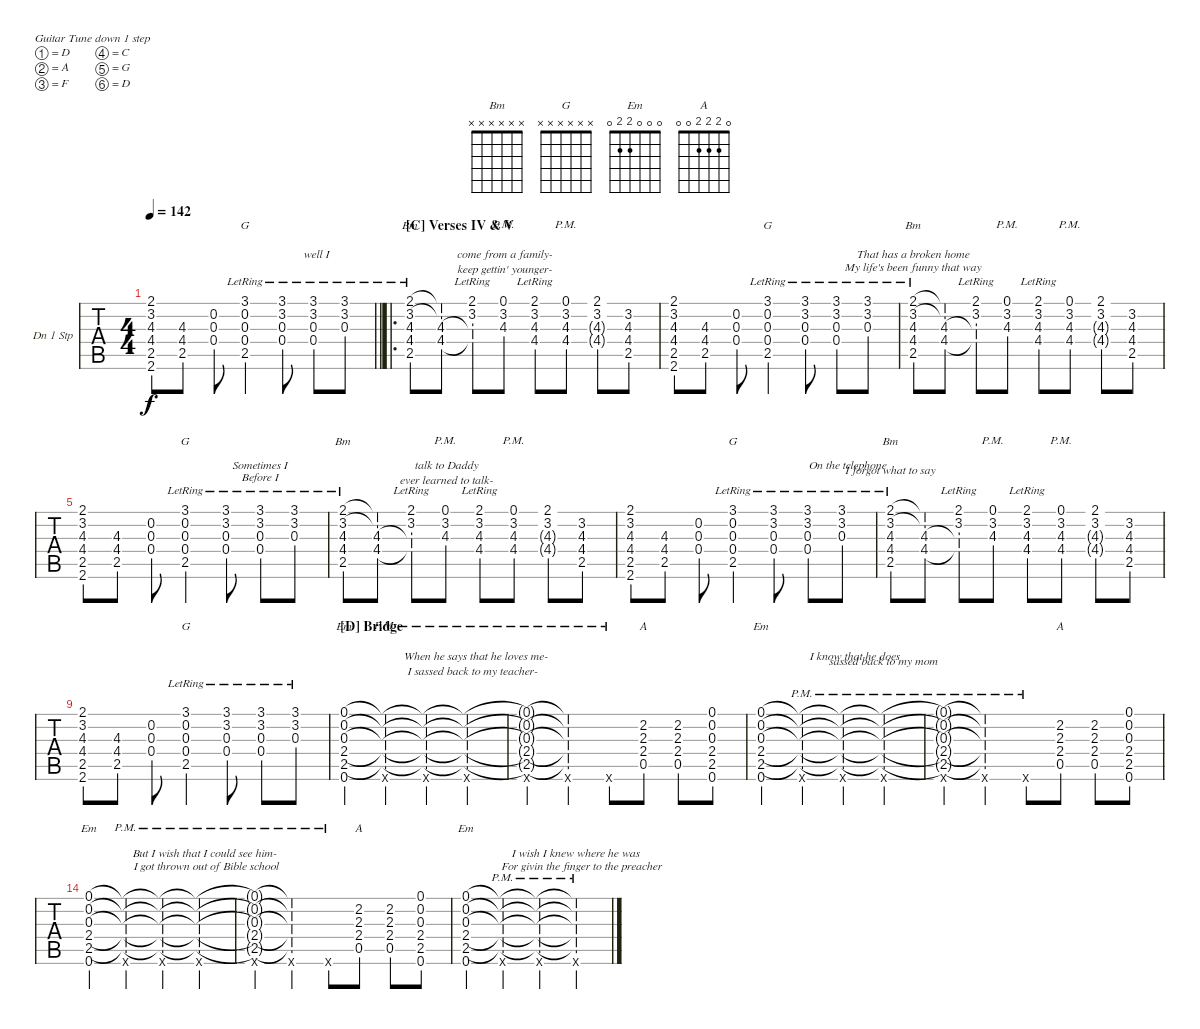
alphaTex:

\bracketExtendMode nobrackets
\firstSystemTrackNameOrientation horizontal
\otherSystemsTrackNameOrientation horizontal
\defaultBarNumberDisplay FirstOfSystem
\track ("Tune Down 1 Step" "Dn 1 Stp") {instrument acousticguitarsteel}
\staff {tabs}
\tuning (D4 A3 F3 C3 G2 D2)
\chord ("Bm" x x x x x x)
\chord ("G" x x x x x x)
\chord ("Em" 0 0 0 2 2 0) {showfingering false}
\chord ("A" 0 2 2 2 0 0) {showfingering false}
\ts (4 4)
\tempo 142
\clef g2
\barLineRight lightlight
\ks c
(2.5 4.4 4.3 3.2 2.1 2.6).8{lyrics (0 "") lyrics (1 "") lyrics (2 "") lyrics (3 "") lyrics (4 "") dy f} (4.4{ac} 4.3 2.5).8{lyrics (0 "") lyrics (1 "") lyrics (2 "") lyrics (3 "") lyrics (4 "")} (0.3{ac} 0.4 0.2).8{lyrics (0 "") lyrics (1 "") lyrics (2 "") lyrics (3 "") lyrics (4 "")} (0.4{lr} 0.3{lr} 0.2{lr} 3.1{lr} 2.5{lr}).4{ch "G" lyrics (0 "") lyrics (1 "") lyrics (2 "") lyrics (3 "") lyrics (4 "")} (3.1{lr} 3.2{lr} 0.3{lr} 0.4{lr}).8{lyrics (0 "") lyrics (1 "") lyrics (2 "") lyrics (3 "") lyrics (4 "")} (3.1{lr} 3.2{lr} 0.3{lr} 0.4{lr}).8{lyrics (0 "") lyrics (1 "") lyrics (2 "") lyrics (3 "  well I") lyrics (4 "")} (3.1{lr} 3.2{lr} 0.3{lr}).8{lyrics (0 "") lyrics (1 "") lyrics (2 "") lyrics (3 "") lyrics (4 "")} |
\ro
\section ("C" "Verses IV & V")
(3.2 4.3 4.4 2.5{lr} 2.1{lr}).8{ch "Bm" lyrics (0 "") lyrics (1 "") lyrics (2 "") lyrics (3 "") lyrics (4 "")} (3.2{t} 2.1{t} 4.3 4.4).8{lyrics (0 "") lyrics (1 "") lyrics (2 "") lyrics (3 "") lyrics (4 "")} (2.1{lr} 3.2 4.3{t} 4.4{t}).8{lyrics (0 "") lyrics (1 "") lyrics (2 "") lyrics (3 "") lyrics (4 "")} (4.3 3.2{pm} 0.1{pm}).8{lyrics (0 "") lyrics (1 "") lyrics (2 "") lyrics (3 " come from a family-") lyrics (4 " keep gettin' younger-")} (2.1{lr} 3.2 4.3 4.4).8{lyrics (0 "") lyrics (1 "") lyrics (2 "") lyrics (3 "") lyrics (4 "")} (4.3{pm} 4.4 3.2 0.1{pm}).8{lyrics (0 "") lyrics (1 "") lyrics (2 "") lyrics (3 "") lyrics (4 "")} (2.1 3.2 4.3{g} 4.4{g}).8{lyrics (0 "") lyrics (1 "") lyrics (2 "") lyrics (3 "") lyrics (4 "")} (2.5 4.4 4.3 3.2).8{lyrics (0 "") lyrics (1 "") lyrics (2 "") lyrics (3 "") lyrics (4 "")} |
(2.5 4.4 4.3 3.2 2.1 2.6).8{lyrics (0 "") lyrics (1 "") lyrics (2 "") lyrics (3 "") lyrics (4 "")} (4.4{ac} 4.3 2.5).8{lyrics (0 "") lyrics (1 "") lyrics (2 "") lyrics (3 "") lyrics (4 "")} (0.3{ac} 0.4 0.2).8{lyrics (0 "") lyrics (1 "") lyrics (2 "") lyrics (3 "") lyrics (4 "")} (0.4{lr} 0.3{lr} 0.2{lr} 3.1{lr} 2.5{lr}).4{ch "G" lyrics (0 "") lyrics (1 "") lyrics (2 "") lyrics (3 "") lyrics (4 "")} (3.1{lr} 3.2{lr} 0.3{lr} 0.4{lr}).8{lyrics (0 "") lyrics (1 "") lyrics (2 "") lyrics (3 "") lyrics (4 "")} (3.1{lr} 3.2{lr} 0.3{lr} 0.4{lr}).8{lyrics (0 "") lyrics (1 "") lyrics (2 "") lyrics (3 "") lyrics (4 "")} (3.1{lr} 3.2{lr} 0.3{lr}).8{lyrics (0 "") lyrics (1 "") lyrics (2 "") lyrics (3 "") lyrics (4 "")} |
(3.2 4.3 4.4 2.5{lr} 2.1{lr}).8{ch "Bm" lyrics (0 "") lyrics (1 "") lyrics (2 "") lyrics (3 "That has a broken home") lyrics (4 "My life's been funny that way")} (3.2{t} 2.1{t} 4.3 4.4).8{lyrics (0 "") lyrics (1 "") lyrics (2 "") lyrics (3 "") lyrics (4 "")} (2.1{lr} 3.2 4.3{t} 4.4{t}).8{lyrics (0 "") lyrics (1 "") lyrics (2 "") lyrics (3 "") lyrics (4 "")} (4.3 3.2{pm} 0.1{pm}).8{lyrics (0 "") lyrics (1 "") lyrics (2 "") lyrics (3 "") lyrics (4 "")} (2.1{lr} 3.2 4.3 4.4).8{lyrics (0 "") lyrics (1 "") lyrics (2 "") lyrics (3 "") lyrics (4 "")} (4.3{pm} 4.4 3.2 0.1{pm}).8{lyrics (0 "") lyrics (1 "") lyrics (2 "") lyrics (3 "") lyrics (4 "")} (2.1 3.2 4.3{g} 4.4{g}).8{lyrics (0 "") lyrics (1 "") lyrics (2 "") lyrics (3 "") lyrics (4 "")} (2.5 4.4 4.3 3.2).8{lyrics (0 "") lyrics (1 "") lyrics (2 "") lyrics (3 "") lyrics (4 "")} |
(2.5 4.4 4.3 3.2 2.1 2.6).8{lyrics (0 "") lyrics (1 "") lyrics (2 "") lyrics (3 "") lyrics (4 "")} (4.4{ac} 4.3 2.5).8{lyrics (0 "") lyrics (1 "") lyrics (2 "") lyrics (3 "") lyrics (4 "")} (0.3{ac} 0.4 0.2).8{lyrics (0 "") lyrics (1 "") lyrics (2 "") lyrics (3 "") lyrics (4 "")} (0.4{lr} 0.3{lr} 0.2{lr} 3.1{lr} 2.5{lr}).4{ch "G" lyrics (0 "") lyrics (1 "") lyrics (2 "") lyrics (3 "") lyrics (4 "")} (3.1{lr} 3.2{lr} 0.3{lr} 0.4{lr}).8{lyrics (0 "") lyrics (1 "") lyrics (2 "") lyrics (3 "") lyrics (4 "")} (3.1{lr} 3.2{lr} 0.3{lr} 0.4{lr}).8{lyrics (0 "") lyrics (1 "") lyrics (2 "") lyrics (3 "Sometimes I") lyrics (4 "Before I")} (3.1{lr} 3.2{lr} 0.3{lr}).8{lyrics (0 "") lyrics (1 "") lyrics (2 "") lyrics (3 "") lyrics (4 "")} |
(3.2 4.3 4.4 2.5{lr} 2.1{lr}).8{ch "Bm" lyrics (0 "") lyrics (1 "") lyrics (2 "") lyrics (3 "") lyrics (4 "")} (3.2{t} 2.1{t} 4.3 4.4).8{lyrics (0 "") lyrics (1 "") lyrics (2 "") lyrics (3 "") lyrics (4 "")} (2.1{lr} 3.2 4.3{t} 4.4{t}).8{lyrics (0 "") lyrics (1 "") lyrics (2 "") lyrics (3 "") lyrics (4 "")} (4.3 3.2{pm} 0.1{pm}).8{lyrics (0 "") lyrics (1 "") lyrics (2 "") lyrics (3 " talk to Daddy    ") lyrics (4 " ever learned to talk-")} (2.1{lr} 3.2 4.3 4.4).8{lyrics (0 "") lyrics (1 "") lyrics (2 "") lyrics (3 "") lyrics (4 "")} (4.3{pm} 4.4 3.2 0.1{pm}).8{lyrics (0 "") lyrics (1 "") lyrics (2 "") lyrics (3 "") lyrics (4 "")} (2.1 3.2 4.3{g} 4.4{g}).8{lyrics (0 "") lyrics (1 "") lyrics (2 "") lyrics (3 "") lyrics (4 "")} (2.5 4.4 4.3 3.2).8{lyrics (0 "") lyrics (1 "") lyrics (2 "") lyrics (3 "") lyrics (4 "")} |
(2.5 4.4 4.3 3.2 2.1 2.6).8{lyrics (0 "") lyrics (1 "") lyrics (2 "") lyrics (3 "") lyrics (4 "")} (4.4{ac} 4.3 2.5).8{lyrics (0 "") lyrics (1 "") lyrics (2 "") lyrics (3 "") lyrics (4 "")} (0.3{ac} 0.4 0.2).8{lyrics (0 "") lyrics (1 "") lyrics (2 "") lyrics (3 "") lyrics (4 "")} (0.4{lr} 0.3{lr} 0.2{lr} 3.1{lr} 2.5{lr}).4{ch "G" lyrics (0 "") lyrics (1 "") lyrics (2 "") lyrics (3 "") lyrics (4 "")} (3.1{lr} 3.2{lr} 0.3{lr} 0.4{lr}).8{lyrics (0 "") lyrics (1 "") lyrics (2 "") lyrics (3 "") lyrics (4 "")} (3.1{lr} 3.2{lr} 0.3{lr} 0.4{lr}).8{lyrics (0 "") lyrics (1 "") lyrics (2 "") lyrics (3 "") lyrics (4 "")} (3.1{lr} 3.2{lr} 0.3{lr}).8{lyrics (0 "") lyrics (1 "") lyrics (2 "") lyrics (3 "    On the telephone") lyrics (4 "")} |
(3.2 4.3 4.4 2.5{lr} 2.1{lr}).8{ch "Bm" lyrics (0 "") lyrics (1 "") lyrics (2 "") lyrics (3 "") lyrics (4 "I forgot what to say")} (3.2{t} 2.1{t} 4.3 4.4).8{lyrics (0 "") lyrics (1 "") lyrics (2 "") lyrics (3 "") lyrics (4 "")} (2.1{lr} 3.2 4.3{t} 4.4{t}).8{lyrics (0 "") lyrics (1 "") lyrics (2 "") lyrics (3 "") lyrics (4 "")} (4.3 3.2{pm} 0.1{pm}).8{lyrics (0 "") lyrics (1 "") lyrics (2 "") lyrics (3 "") lyrics (4 "")} (2.1{lr} 3.2 4.3 4.4).8{lyrics (0 "") lyrics (1 "") lyrics (2 "") lyrics (3 "") lyrics (4 "")} (4.3{pm} 4.4 3.2 0.1{pm}).8{lyrics (0 "") lyrics (1 "") lyrics (2 "") lyrics (3 "") lyrics (4 "")} (2.1 3.2 4.3{g} 4.4{g}).8{lyrics (0 "") lyrics (1 "") lyrics (2 "") lyrics (3 "") lyrics (4 "")} (2.5 4.4 4.3 3.2).8{lyrics (0 "") lyrics (1 "") lyrics (2 "") lyrics (3 "") lyrics (4 "")} |
(2.5 4.4 4.3 3.2 2.1 2.6).8{lyrics (0 "") lyrics (1 "") lyrics (2 "") lyrics (3 "") lyrics (4 "")} (4.4{ac} 4.3 2.5).8{lyrics (0 "") lyrics (1 "") lyrics (2 "") lyrics (3 "") lyrics (4 "")} (0.3{ac} 0.4 0.2).8{lyrics (0 "") lyrics (1 "") lyrics (2 "") lyrics (3 "") lyrics (4 "")} (0.4{lr} 0.3{lr} 0.2{lr} 3.1{lr} 2.5{lr}).4{ch "G" lyrics (0 "") lyrics (1 "") lyrics (2 "") lyrics (3 "") lyrics (4 "")} (3.1{lr} 3.2{lr} 0.3{lr} 0.4{lr}).8{lyrics (0 "") lyrics (1 "") lyrics (2 "") lyrics (3 "") lyrics (4 "")} (3.1{lr} 3.2{lr} 0.3{lr} 0.4{lr}).8{lyrics (0 "") lyrics (1 "") lyrics (2 "") lyrics (3 "") lyrics (4 "")} (3.1{lr} 3.2{lr} 0.3{lr}).8{lyrics (0 "") lyrics (1 "") lyrics (2 "") lyrics (3 "") lyrics (4 "")} |
\section ("D" "Bridge")
(2.4 2.5 0.6 0.3 0.2 0.1).4{ch "Em" lyrics (0 "") lyrics (1 "") lyrics (2 "") lyrics (3 "") lyrics (4 "")} (2.4{t} 2.5{t} 0.6{pm x} 0.1{t} 0.2{t} 0.3{t}).4{lyrics (0 "") lyrics (1 "") lyrics (2 "") lyrics (3 "") lyrics (4 "")} (2.4{t} 2.5{t} 0.6{pm x} 0.1{t} 0.2{t} 0.3{t}).4{lyrics (0 "") lyrics (1 "") lyrics (2 "") lyrics (3 "") lyrics (4 "")} (2.4{t} 2.5{t} 0.6{pm x} 0.1{t} 0.2{t} 0.3{t}).4{lyrics (0 "") lyrics (1 "") lyrics (2 "") lyrics (3 "      When he says that he loves me-") lyrics (4 "    I sassed back to my teacher-")} |
(2.4{t} 2.5{t} 0.6{pm x} 0.1{t} 0.2{t} 0.3{t}).4{lyrics (0 "") lyrics (1 "") lyrics (2 "") lyrics (3 "") lyrics (4 "")} (2.4{t} 2.5{t} 0.6{pm x} 0.1{t} 0.2{t} 0.3{t}).4{lyrics (0 "") lyrics (1 "") lyrics (2 "") lyrics (3 "") lyrics (4 "")} 0.6{pm x}.8{lyrics (0 "") lyrics (1 "") lyrics (2 "") lyrics (3 "") lyrics (4 "")} (2.3 2.4 0.5 2.2).8{ch "A" lyrics (0 "") lyrics (1 "") lyrics (2 "") lyrics (3 "") lyrics (4 "")} (2.3 2.4 0.5 2.2).8{lyrics (0 "") lyrics (1 "") lyrics (2 "") lyrics (3 "") lyrics (4 "")} (2.4 2.5 0.6 0.3 0.2 0.1).8{lyrics (0 "") lyrics (1 "") lyrics (2 "") lyrics (3 "") lyrics (4 "")} |
(2.4 2.5 0.6 0.1 0.2 0.3).4{ch "Em" lyrics (0 "") lyrics (1 "") lyrics (2 "") lyrics (3 "") lyrics (4 "")} (2.4{t} 2.5{t} 0.6{pm x} 0.1{t} 0.2{t} 0.3{t}).4{lyrics (0 "") lyrics (1 "") lyrics (2 "") lyrics (3 "") lyrics (4 "")} (2.4{t} 2.5{t} 0.6{pm x} 0.1{t} 0.2{t} 0.3{t}).4{lyrics (0 "") lyrics (1 "") lyrics (2 "") lyrics (3 "        I know that he does ") lyrics (4 "")} (2.4{t} 2.5{t} 0.6{pm x} 0.1{t} 0.2{t} 0.3{t}).4{lyrics (0 "") lyrics (1 "") lyrics (2 "") lyrics (3 "") lyrics (4 "sassed back to my mom")} |
(2.4{t} 2.5{t} 0.6{pm x} 0.1{t} 0.2{t} 0.3{t}).4{lyrics (0 "") lyrics (1 "") lyrics (2 "") lyrics (3 "") lyrics (4 "")} (2.4{t} 2.5{t} 0.6{pm x} 0.1{t} 0.2{t} 0.3{t}).4{lyrics (0 "") lyrics (1 "") lyrics (2 "") lyrics (3 "") lyrics (4 "")} 0.6{pm x}.8{lyrics (0 "") lyrics (1 "") lyrics (2 "") lyrics (3 "") lyrics (4 "")} (2.3 2.4 0.5 2.2).8{ch "A" lyrics (0 "") lyrics (1 "") lyrics (2 "") lyrics (3 "") lyrics (4 "")} (2.3 2.4 0.5 2.2).8{lyrics (0 "") lyrics (1 "") lyrics (2 "") lyrics (3 "") lyrics (4 "")} (2.4 2.5 0.6 0.3 0.2 0.1).8{lyrics (0 "") lyrics (1 "") lyrics (2 "") lyrics (3 "") lyrics (4 "")} |
(2.4 2.5 0.6 0.3 0.2 0.1).4{ch "Em" lyrics (0 "") lyrics (1 "") lyrics (2 "") lyrics (3 "") lyrics (4 "")} (2.4{t} 2.5{t} 0.6{pm x} 0.1{t} 0.2{t} 0.3{t}).4{lyrics (0 "") lyrics (1 "") lyrics (2 "") lyrics (3 "") lyrics (4 "")} (2.4{t} 2.5{t} 0.6{pm x} 0.1{t} 0.2{t} 0.3{t}).4{lyrics (0 "") lyrics (1 "") lyrics (2 "") lyrics (3 "") lyrics (4 "")} (2.4{t} 2.5{t} 0.6{pm x} 0.1{t} 0.2{t} 0.3{t}).4{lyrics (0 "") lyrics (1 "") lyrics (2 "") lyrics (3 "    But I wish that I could see him-") lyrics (4 "     I got thrown out of Bible school ")} |
(2.4{t} 2.5{t} 0.6{pm x} 0.1{t} 0.2{t} 0.3{t}).4{lyrics (0 "") lyrics (1 "") lyrics (2 "") lyrics (3 "") lyrics (4 "")} (2.4{t} 2.5{t} 0.6{pm x} 0.1{t} 0.2{t} 0.3{t}).4{lyrics (0 "") lyrics (1 "") lyrics (2 "") lyrics (3 "") lyrics (4 "")} 0.6{pm x}.8{lyrics (0 "") lyrics (1 "") lyrics (2 "") lyrics (3 "") lyrics (4 "")} (2.3 2.4 0.5 2.2).8{ch "A" lyrics (0 "") lyrics (1 "") lyrics (2 "") lyrics (3 "") lyrics (4 "")} (2.3 2.4 0.5 2.2).8{lyrics (0 "") lyrics (1 "") lyrics (2 "") lyrics (3 "") lyrics (4 "")} (2.4 2.5 0.6 0.3 0.2 0.1).8{lyrics (0 "") lyrics (1 "") lyrics (2 "") lyrics (3 "") lyrics (4 "")} |
(2.4 2.5 0.6 0.1 0.2 0.3).4{ch "Em" lyrics (0 "") lyrics (1 "") lyrics (2 "") lyrics (3 "") lyrics (4 "")} (2.4{t} 2.5{t} 0.6{pm x} 0.1{t} 0.2{t} 0.3{t}).4{lyrics (0 "") lyrics (1 "") lyrics (2 "") lyrics (3 "") lyrics (4 "")} (2.4{t} 2.5{t} 0.6{pm x} 0.1{t} 0.2{t} 0.3{t}).4{lyrics (0 "") lyrics (1 "") lyrics (2 "") lyrics (3 "") lyrics (4 "")} (2.4{t} 2.5{t} 0.6{pm x} 0.1{t} 0.2{t} 0.3{t}).4{lyrics (0 "") lyrics (1 "") lyrics (2 "") lyrics (3 "I wish I knew where he was") lyrics (4 "    For givin the finger to the preacher")}
